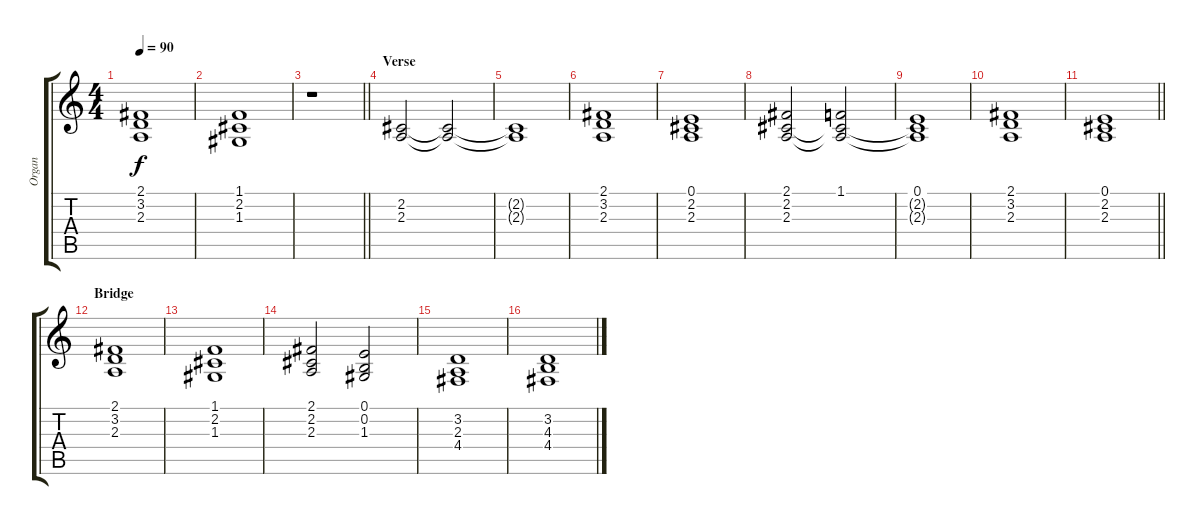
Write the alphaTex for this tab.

\track ("Organ" "Organ") {instrument drawbarorgan}
\staff {score tabs}
\tuning (E4 B3 G3 D3 A2 E2) {hide}
\ts (4 4)
\tempo 90
\clef g2
\ks c
(2.1 3.2 2.3).1{dy f} |
(1.1 2.2 1.3).1 |
\barLineRight lightlight
r.1 |
\section ("" "Verse")
(2.2 2.3).2{volume 9 instrument drawbarorgan} (2.2{t} 2.3{t}).2 |
(2.2{t} 2.3{t}).1 |
(2.1 3.2 2.3).1 |
(0.1 2.2 2.3).1 |
(2.1 2.2 2.3).2 (1.1 2.2{t} 2.3{t}).2 |
(0.1 2.2{t} 2.3{t}).1 |
(2.1 3.2 2.3).1 |
\barLineRight lightlight
(0.1 2.2 2.3).1 |
\section ("" "Bridge")
(2.1 3.2 2.3).1 |
(1.1 2.2 1.3).1 |
(2.1 2.2 2.3).2 (0.1 0.2 1.3).2 |
(3.2 2.3 4.4).1 |
(3.2 4.3 4.4).1
